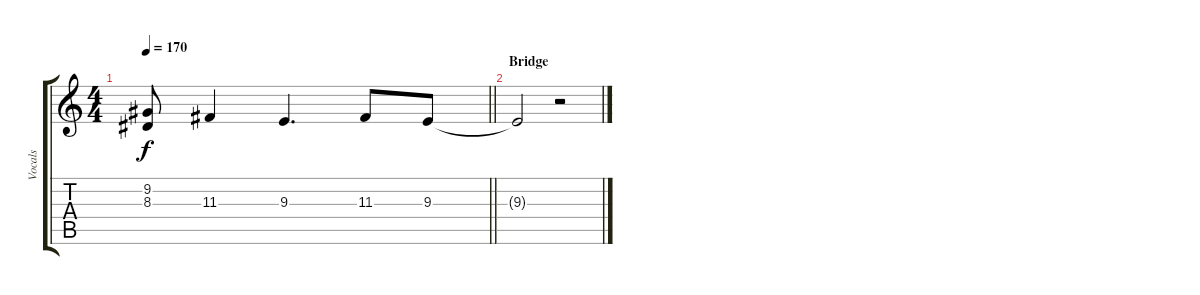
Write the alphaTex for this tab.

\track ("Vocals" "Vocals") {instrument altosax}
\staff {score tabs}
\tuning (E4 B3 G3 D3 A2 E2) {hide}
\ts (4 4)
\tempo 170
\clef g2
\barLineRight lightlight
\ks c
(9.2 8.3{t}).8{dy f} 11.3.4 9.3.4{d} 11.3.8 9.3.8 |
\section ("" "Bridge")
9.3{t}.2 r.2
